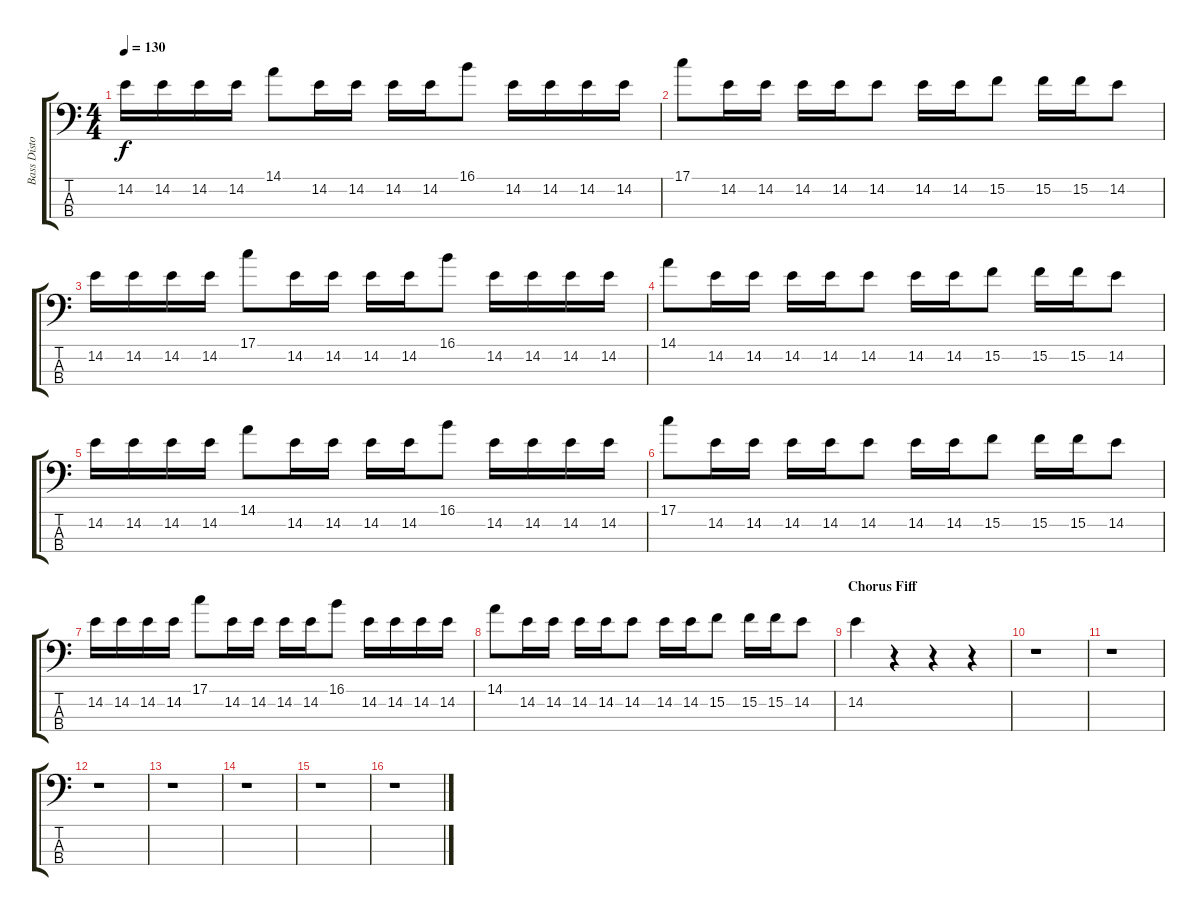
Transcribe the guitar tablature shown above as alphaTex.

\track ("Bass Distortion Effect I" "Bass Disto") {instrument distortionguitar}
\staff {score tabs}
\tuning (G2 D2 A1 E1) {hide}
\ts (4 4)
\tempo 130
\clef f4
\ks c
14.2.16{dy f} 14.2.16 14.2.16 14.2.16 14.1.8 14.2.16 14.2.16 14.2.16 14.2.16 16.1.8 14.2.16 14.2.16 14.2.16 14.2.16 |
17.1.8 14.2.16 14.2.16 14.2.16 14.2.16 14.2.8 14.2.16 14.2.16 15.2.8 15.2.16 15.2.16 14.2.8 |
14.2.16 14.2.16 14.2.16 14.2.16 17.1.8 14.2.16 14.2.16 14.2.16 14.2.16 16.1.8 14.2.16 14.2.16 14.2.16 14.2.16 |
14.1.8 14.2.16 14.2.16 14.2.16 14.2.16 14.2.8 14.2.16 14.2.16 15.2.8 15.2.16 15.2.16 14.2.8 |
14.2.16 14.2.16 14.2.16 14.2.16 14.1.8 14.2.16 14.2.16 14.2.16 14.2.16 16.1.8 14.2.16 14.2.16 14.2.16 14.2.16 |
17.1.8 14.2.16 14.2.16 14.2.16 14.2.16 14.2.8 14.2.16 14.2.16 15.2.8 15.2.16 15.2.16 14.2.8 |
14.2.16 14.2.16 14.2.16 14.2.16 17.1.8 14.2.16 14.2.16 14.2.16 14.2.16 16.1.8 14.2.16 14.2.16 14.2.16 14.2.16 |
14.1.8 14.2.16 14.2.16 14.2.16 14.2.16 14.2.8 14.2.16 14.2.16 15.2.8 15.2.16 15.2.16 14.2.8 |
\section ("" "Chorus Fiff")
14.2.4 r.4 r.4 r.4 |
r.1 |
r.1 |
r.1 |
r.1 |
r.1 |
r.1 |
r.1
